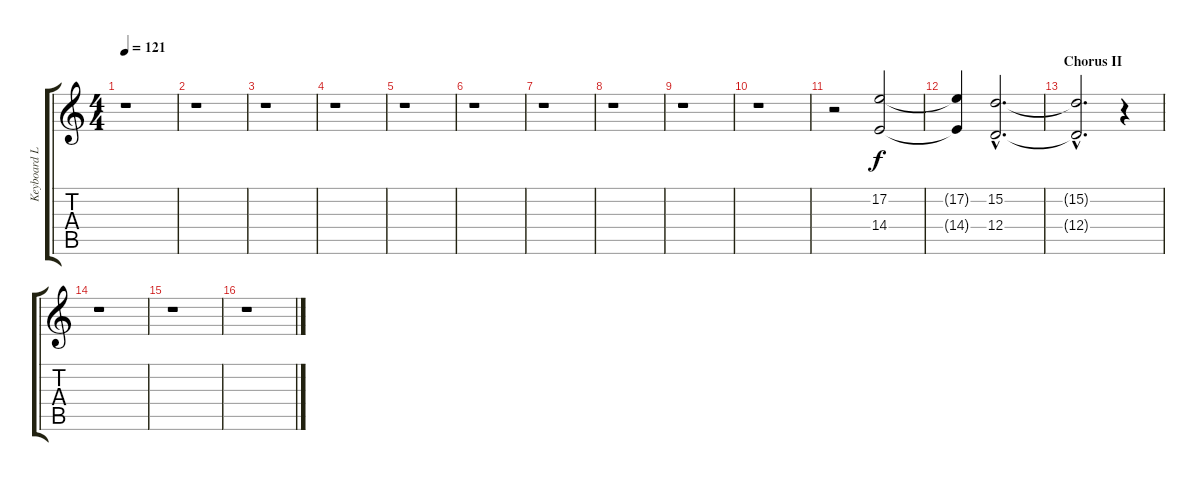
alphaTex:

\track ("Keyboard Lead" "Keyboard L") {instrument lead8bassandlead}
\staff {score tabs}
\tuning (E4 B3 G3 D3 A2 E2) {hide}
\ts (4 4)
\tempo 121
\clef g2
\ks c
r.1{dy f} |
r.1 |
r.1 |
r.1 |
r.1 |
r.1 |
r.1 |
r.1 |
r.1 |
r.1 |
r.2 (17.2 14.4).2{instrument seashore} |
(17.2{t} 14.4{t}).4 (15.2{hac} 12.4{hac}).2{d} |
\section ("" "Chorus II")
(15.2{hac t} 12.4{hac t}).2{d} r.4 |
r.1 |
r.1 |
r.1
